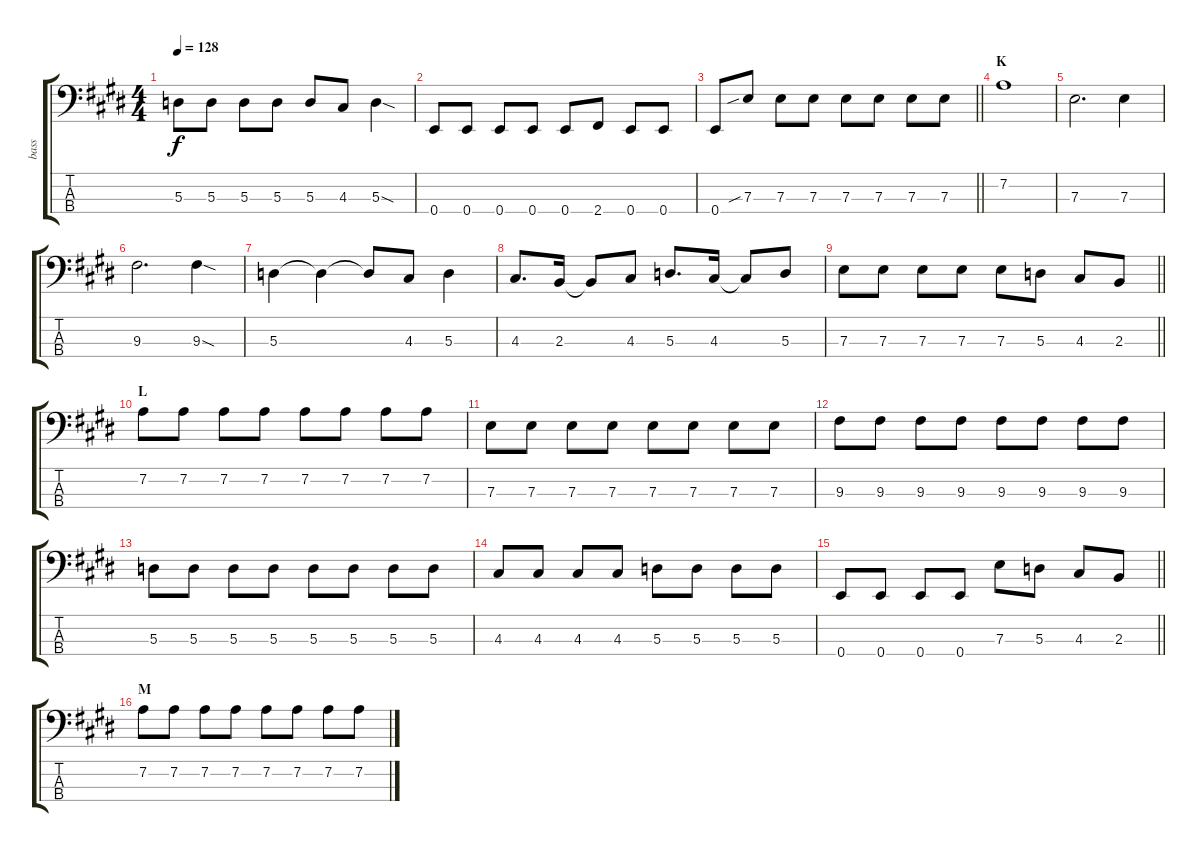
\track ("bass" "bass") {instrument electricbassfinger}
\staff {score tabs}
\tuning (G2 D2 A1 E1) {hide}
\ts (4 4)
\tempo 128
\clef f4
\ks e
5.3.8{dy f} 5.3.8 5.3.8 5.3.8 5.3.8 4.3.8 5.3{sod}.4 |
0.4.8 0.4.8 0.4.8 0.4.8 0.4.8 2.4.8 0.4.8 0.4.8 |
\barLineRight lightlight
0.4.8 7.3{sib}.8 7.3.8 7.3.8 7.3.8 7.3.8 7.3.8 7.3.8 |
\section ("" "K")
7.2.1 |
7.3.2{d} 7.3.4 |
9.3.2{d} 9.3{sod}.4 |
5.3.4 5.3{t}.4 5.3{t}.8 4.3.8 5.3.4 |
4.3.8{d} 2.3.16 2.3{t}.8 4.3.8 5.3.8{d} 4.3.16 4.3{t}.8 5.3.8 |
\barLineRight lightlight
7.3.8 7.3.8 7.3.8 7.3.8 7.3.8 5.3.8 4.3.8 2.3.8 |
\section ("" "L")
7.2.8 7.2.8 7.2.8 7.2.8 7.2.8 7.2.8 7.2.8 7.2.8 |
7.3.8 7.3.8 7.3.8 7.3.8 7.3.8 7.3.8 7.3.8 7.3.8 |
9.3.8 9.3.8 9.3.8 9.3.8 9.3.8 9.3.8 9.3.8 9.3.8 |
5.3.8 5.3.8 5.3.8 5.3.8 5.3.8 5.3.8 5.3.8 5.3.8 |
4.3.8 4.3.8 4.3.8 4.3.8 5.3.8 5.3.8 5.3.8 5.3.8 |
\barLineRight lightlight
0.4.8 0.4.8 0.4.8 0.4.8 7.3.8 5.3.8 4.3.8 2.3.8 |
\section ("" "M")
7.2.8 7.2.8 7.2.8 7.2.8 7.2.8 7.2.8 7.2.8 7.2.8
